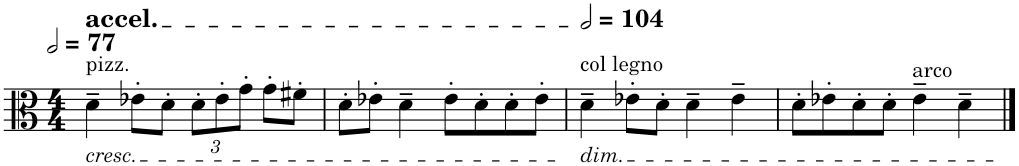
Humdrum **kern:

**kern
*part1
*staff1
*I"Viola
*I'Vla.
*clefC3
*k[]
*M4/4
*MM154
=1
!LO:TX:a:t=pizz.
!LO:TX:a:t=accel.
!LO:TX:b:i:t=cresc.
4d~\
8e-X'\L
8d'\J
*Xbrackettup
12d'\L
12e-'\
12g'\J
8g'\L
8f#X'\J
=2
8d'\L
8e-X'\J
4d~\
8e-'\L
8d'\
8d'\
8e-'\J
=3
*MM208
!LO:TX:a:t=col legno
!LO:TX:b:i:t=dim.
4d~\
8e-X'\L
8d'\J
4d~\
4e-~\
=4
8d'\L
8e-X'\
8d'\
8d'\J
!LO:TX:a:t=arco
4e-~\
4d~\
==
*-
